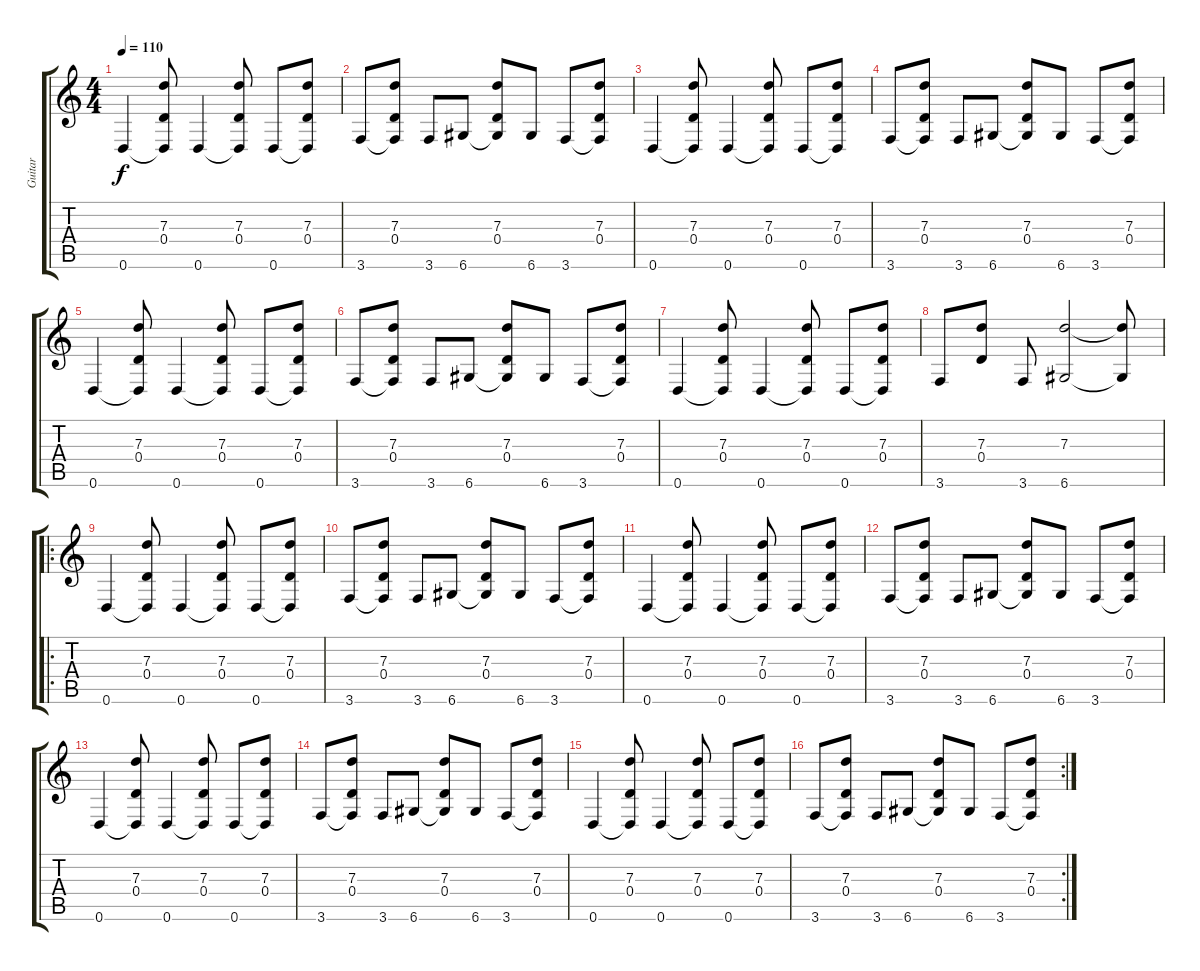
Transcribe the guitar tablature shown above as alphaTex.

\track ("Guitar" "Guitar") {instrument acousticguitarsteel}
\staff {score tabs}
\tuning (E4 B3 G3 D3 A2 D2) {hide}
\ts (4 4)
\tempo 110
\clef g2
\ks c
0.6.4{dy f} (7.3 0.4 0.6{t}).8 0.6.4 (7.3 0.4 0.6{t}).8 0.6.8 (7.3 0.4 0.6{t}).8 |
3.6.8 (7.3 0.4 3.6{t}).8 3.6.8 6.6.8 (7.3 0.4 6.6{t}).8 6.6.8 3.6.8 (7.3 0.4 3.6{t}).8 |
0.6.4 (7.3 0.4 0.6{t}).8 0.6.4 (7.3 0.4 0.6{t}).8 0.6.8 (7.3 0.4 0.6{t}).8 |
3.6.8 (7.3 0.4 3.6{t}).8 3.6.8 6.6.8 (7.3 0.4 6.6{t}).8 6.6.8 3.6.8 (7.3 0.4 3.6{t}).8 |
0.6.4 (7.3 0.4 0.6{t}).8 0.6.4 (7.3 0.4 0.6{t}).8 0.6.8 (7.3 0.4 0.6{t}).8 |
3.6.8 (7.3 0.4 3.6{t}).8 3.6.8 6.6.8 (7.3 0.4 6.6{t}).8 6.6.8 3.6.8 (7.3 0.4 3.6{t}).8 |
0.6.4 (7.3 0.4 0.6{t}).8 0.6.4 (7.3 0.4 0.6{t}).8 0.6.8 (7.3 0.4 0.6{t}).8 |
3.6.8 (7.3 0.4).8 3.6.8 (7.3 6.6).2 (7.3{t} 6.6{t}).8 |
\ro
0.6.4 (7.3 0.4 0.6{t}).8 0.6.4 (7.3 0.4 0.6{t}).8 0.6.8 (7.3 0.4 0.6{t}).8 |
3.6.8 (7.3 0.4 3.6{t}).8 3.6.8 6.6.8 (7.3 0.4 6.6{t}).8 6.6.8 3.6.8 (7.3 0.4 3.6{t}).8 |
0.6.4 (7.3 0.4 0.6{t}).8 0.6.4 (7.3 0.4 0.6{t}).8 0.6.8 (7.3 0.4 0.6{t}).8 |
3.6.8 (7.3 0.4 3.6{t}).8 3.6.8 6.6.8 (7.3 0.4 6.6{t}).8 6.6.8 3.6.8 (7.3 0.4 3.6{t}).8 |
0.6.4 (7.3 0.4 0.6{t}).8 0.6.4 (7.3 0.4 0.6{t}).8 0.6.8 (7.3 0.4 0.6{t}).8 |
3.6.8 (7.3 0.4 3.6{t}).8 3.6.8 6.6.8 (7.3 0.4 6.6{t}).8 6.6.8 3.6.8 (7.3 0.4 3.6{t}).8 |
0.6.4 (7.3 0.4 0.6{t}).8 0.6.4 (7.3 0.4 0.6{t}).8 0.6.8 (7.3 0.4 0.6{t}).8 |
\rc 2
3.6.8 (7.3 0.4 3.6{t}).8 3.6.8 6.6.8 (7.3 0.4 6.6{t}).8 6.6.8 3.6.8 (7.3 0.4 3.6{t}).8
